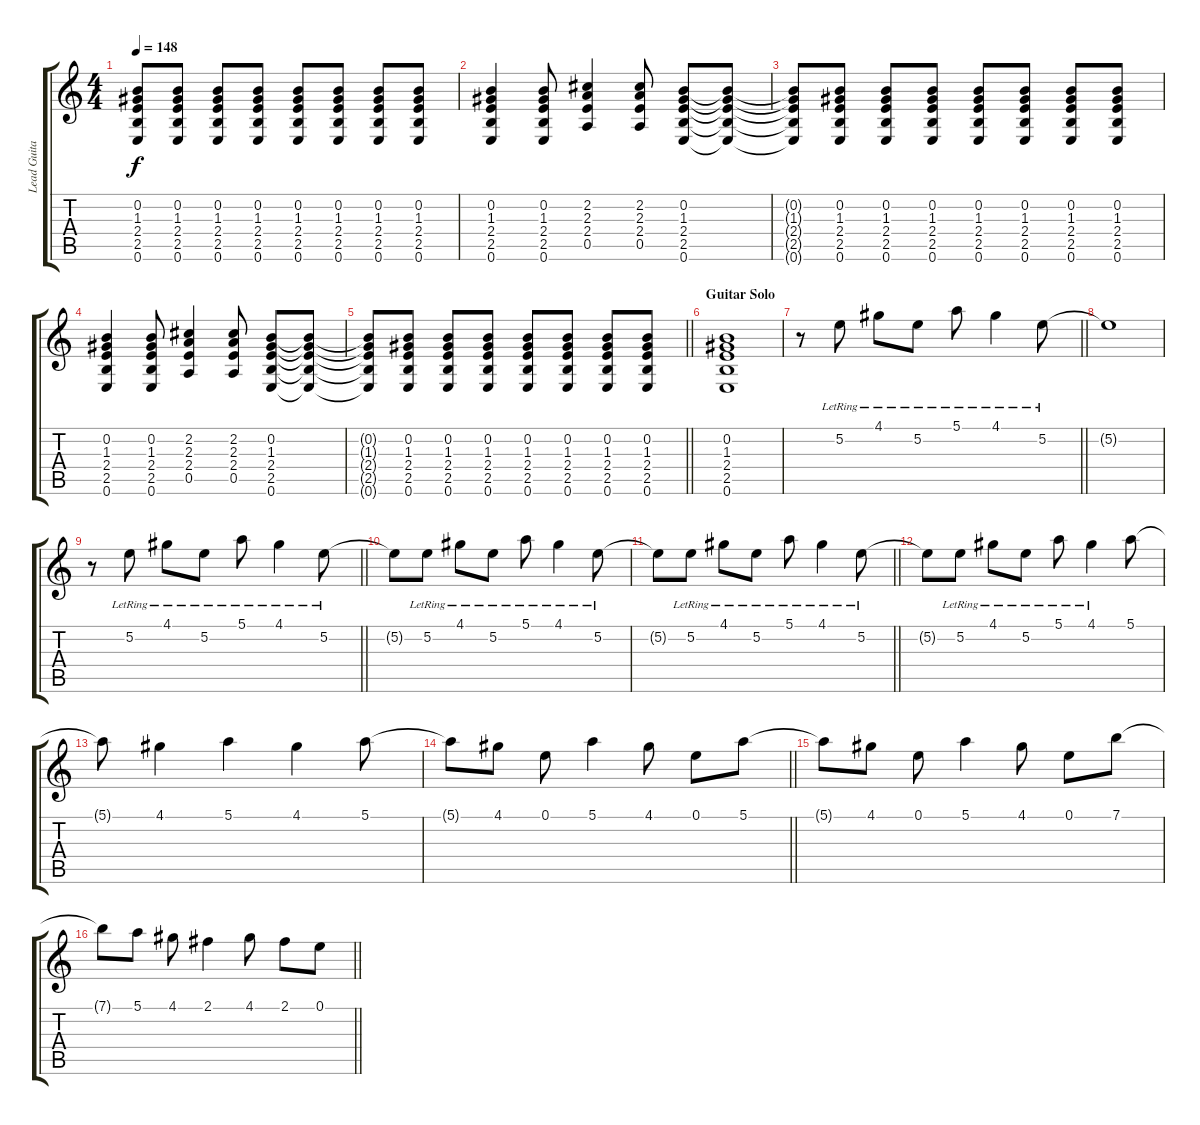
\track ("Lead Guitar" "Lead Guita") {instrument distortionguitar}
\staff {score tabs}
\tuning (E4 B3 G3 D3 A2 E2) {hide}
\ts (4 4)
\tempo 148
\clef g2
\ks c
(0.2{t} 1.3{t} 2.4{t} 2.5{t} 0.6{t}).8{dy f} (0.2 1.3 2.4 2.5 0.6).8 (0.2 1.3 2.4 2.5 0.6).8 (0.2 1.3 2.4 2.5 0.6).8 (0.2 1.3 2.4 2.5 0.6).8 (0.2 1.3 2.4 2.5 0.6).8 (0.2 1.3 2.4 2.5 0.6).8 (0.2 1.3 2.4 2.5 0.6).8 |
(0.2 1.3 2.4 2.5 0.6).4 (0.2 1.3 2.4 2.5 0.6).8 (2.2 2.3 2.4 0.5).4 (2.2 2.3 2.4 0.5).8 (0.2 1.3 2.4 2.5 0.6).8 (0.2{t} 1.3{t} 2.4{t} 2.5{t} 0.6{t}).8 |
(0.2{t} 1.3{t} 2.4{t} 2.5{t} 0.6{t}).8 (0.2 1.3 2.4 2.5 0.6).8 (0.2 1.3 2.4 2.5 0.6).8 (0.2 1.3 2.4 2.5 0.6).8 (0.2 1.3 2.4 2.5 0.6).8 (0.2 1.3 2.4 2.5 0.6).8 (0.2 1.3 2.4 2.5 0.6).8 (0.2 1.3 2.4 2.5 0.6).8 |
(0.2 1.3 2.4 2.5 0.6).4 (0.2 1.3 2.4 2.5 0.6).8 (2.2 2.3 2.4 0.5).4 (2.2 2.3 2.4 0.5).8 (0.2 1.3 2.4 2.5 0.6).8 (0.2{t} 1.3{t} 2.4{t} 2.5{t} 0.6{t}).8 |
\barLineRight lightlight
(0.2{t} 1.3{t} 2.4{t} 2.5{t} 0.6{t}).8 (0.2 1.3 2.4 2.5 0.6).8 (0.2 1.3 2.4 2.5 0.6).8 (0.2 1.3 2.4 2.5 0.6).8 (0.2 1.3 2.4 2.5 0.6).8 (0.2 1.3 2.4 2.5 0.6).8 (0.2 1.3 2.4 2.5 0.6).8 (0.2 1.3 2.4 2.5 0.6).8 |
\section ("" "Guitar Solo")
(0.2 1.3 2.4 2.5 0.6).1 |
\barLineRight lightlight
r.8 5.2{lr}.8 4.1{lr}.8 5.2{lr}.8 5.1{lr}.8 4.1{lr}.4 5.2{lr}.8 |
5.2{t}.1 |
\barLineRight lightlight
r.8 5.2{lr}.8 4.1{lr}.8 5.2{lr}.8 5.1{lr}.8 4.1{lr}.4 5.2{lr}.8 |
5.2{t}.8 5.2{lr}.8 4.1{lr}.8 5.2{lr}.8 5.1{lr}.8 4.1{lr}.4 5.2{lr}.8 |
\barLineRight lightlight
5.2{t}.8 5.2{lr}.8 4.1{lr}.8 5.2{lr}.8 5.1{lr}.8 4.1{lr}.4 5.2{lr}.8 |
5.2{t}.8 5.2{lr}.8 4.1{lr}.8 5.2{lr}.8 5.1{lr}.8 4.1{lr}.4 5.1.8 |
5.1{t}.8 4.1.4 5.1.4 4.1.4 5.1.8 |
\barLineRight lightlight
5.1{t}.8 4.1.8 0.1.8 5.1.4 4.1.8 0.1.8 5.1.8 |
5.1{t}.8 4.1.8 0.1.8 5.1.4 4.1.8 0.1.8 7.1.8 |
\barLineRight lightlight
7.1{t}.8 5.1.8 4.1.8 2.1.4 4.1.8 2.1.8 0.1.8
